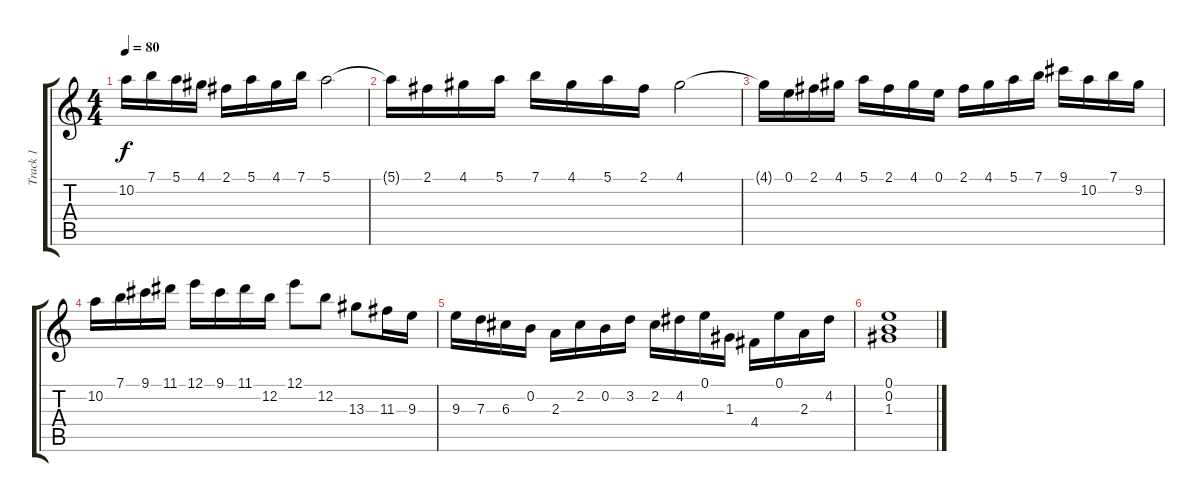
\track ("Track 1" "Track 1") {instrument overdrivenguitar}
\staff {score tabs}
\tuning (E4 B3 G3 D3 A2 E2) {hide}
\ts (4 4)
\tempo 80
\clef g2
\ks c
10.2{t}.16{dy f} 7.1.16 5.1.16 4.1.16 2.1.16 5.1.16 4.1.16 7.1.16 5.1.2 |
5.1{t}.16 2.1.16 4.1.16 5.1.16 7.1.16 4.1.16 5.1.16 2.1.16 4.1.2 |
4.1{t}.16 0.1.16 2.1.16 4.1.16 5.1.16 2.1.16 4.1.16 0.1.16 2.1.16 4.1.16 5.1.16 7.1.16 9.1.16 10.2.16 7.1.16 9.2.16 |
10.2.16 7.1.16 9.1.16 11.1.16 12.1.16 9.1.16 11.1.16 12.2.16 12.1.8 12.2.8 13.3.8 11.3.16 9.3.16 |
9.3.16 7.3.16 6.3.16 0.2.16 2.3.16 2.2.16 0.2.16 3.2.16 2.2.16 4.2.16 0.1.16 1.3.16 4.4.16 0.1.16 2.3.16 4.2.16 |
(0.1 0.2 1.3).1
